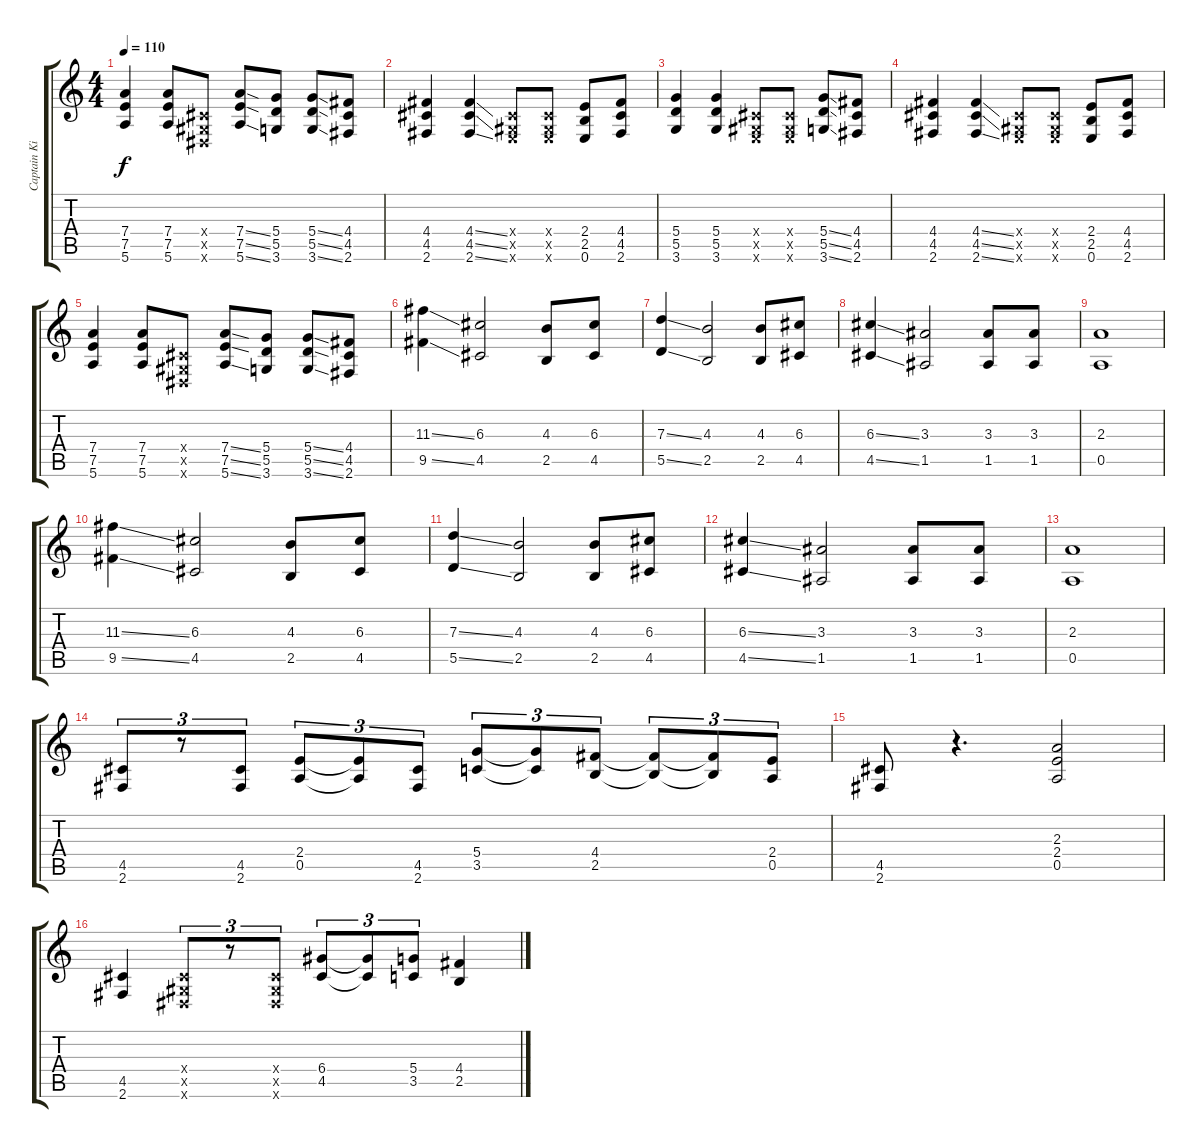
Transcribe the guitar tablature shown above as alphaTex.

\track ("Captain Kirk" "Captain Ki") {instrument distortionguitar}
\staff {score tabs}
\tuning (E4 B3 G3 D3 A2 E2) {hide}
\ts (4 4)
\tempo 110
\clef g2
\ks c
(7.4 7.5 5.6).4{dy f} (7.4 7.5 5.6).8 (-1.4{x} -1.5{x} -1.6{x}).8 (7.4{ss} 7.5{ss} 5.6{ss}).8 (5.4 5.5 3.6).8 (5.4{ss} 5.5{ss} 3.6{ss}).8 (4.4 4.5 2.6).8 |
(4.4 4.5 2.6).4 (4.4{ss} 4.5{ss} 2.6{ss}).4 (-1.4{x} -1.5{x} 0.6{x}).8 (-1.4{x} -1.5{x} 0.6{x}).8 (2.4 2.5 0.6).8 (4.4 4.5 2.6).8 |
(5.4 5.5 3.6).4 (5.4 5.5 3.6).4 (-1.4{x} -1.5{x} 0.6{x}).8 (-1.4{x} -1.5{x} 0.6{x}).8 (5.4{ss} 5.5{ss} 3.6{ss}).8 (4.4 4.5 2.6).8 |
(4.4 4.5 2.6).4 (4.4{ss} 4.5{ss} 2.6{ss}).4 (-1.4{x} -1.5{x} 0.6{x}).8 (-1.4{x} -1.5{x} 0.6{x}).8 (2.4 2.5 0.6).8 (4.4 4.5 2.6).8 |
(7.4 7.5 5.6).4 (7.4 7.5 5.6).8 (-1.4{x} -1.5{x} -1.6{x}).8 (7.4{ss} 7.5{ss} 5.6{ss}).8 (5.4 5.5 3.6).8 (5.4{ss} 5.5{ss} 3.6{ss}).8 (4.4 4.5 2.6).8 |
(11.3{ss} 9.5{ss}).4 (6.3 4.5).2 (4.3 2.5).8 (6.3 4.5).8 |
(7.3{ss} 5.5{ss}).4 (4.3 2.5).2 (4.3 2.5).8 (6.3 4.5).8 |
(6.3{ss} 4.5{ss}).4 (3.3 1.5).2 (3.3 1.5).8 (3.3 1.5).8 |
(2.3 0.5).1 |
(11.3{ss} 9.5{ss}).4 (6.3 4.5).2 (4.3 2.5).8 (6.3 4.5).8 |
(7.3{ss} 5.5{ss}).4 (4.3 2.5).2 (4.3 2.5).8 (6.3 4.5).8 |
(6.3{ss} 4.5{ss}).4 (3.3 1.5).2 (3.3 1.5).8 (3.3 1.5).8 |
(2.3 0.5).1 |
(4.5 2.6).8{tu (3 2)} r.8{tu (3 2)} (4.5 2.6).8{tu (3 2)} (2.4 0.5).8{tu (3 2)} (2.4{t} 0.5{t}).8{tu (3 2)} (4.5 2.6).8{tu (3 2)} (5.4 3.5).8{tu (3 2)} (5.4{t} 3.5{t}).8{tu (3 2)} (4.4 2.5).8{tu (3 2)} (4.4{t} 2.5{t}).8{tu (3 2)} (4.4{t} 2.5{t}).8{tu (3 2)} (2.4 0.5).8{tu (3 2)} |
(4.5 2.6).8 r.4{d} (2.3 2.4 0.5).2 |
(4.5 2.6).4 (-1.4{x} -1.5{x} -1.6{x}).8{tu (3 2)} r.8{tu (3 2)} (-1.4{x} -1.5{x} -1.6{x}).8{tu (3 2)} (6.4 4.5).8{tu (3 2)} (6.4{t} 4.5{t}).8{tu (3 2)} (5.4 3.5).8{tu (3 2)} (4.4 2.5).4
